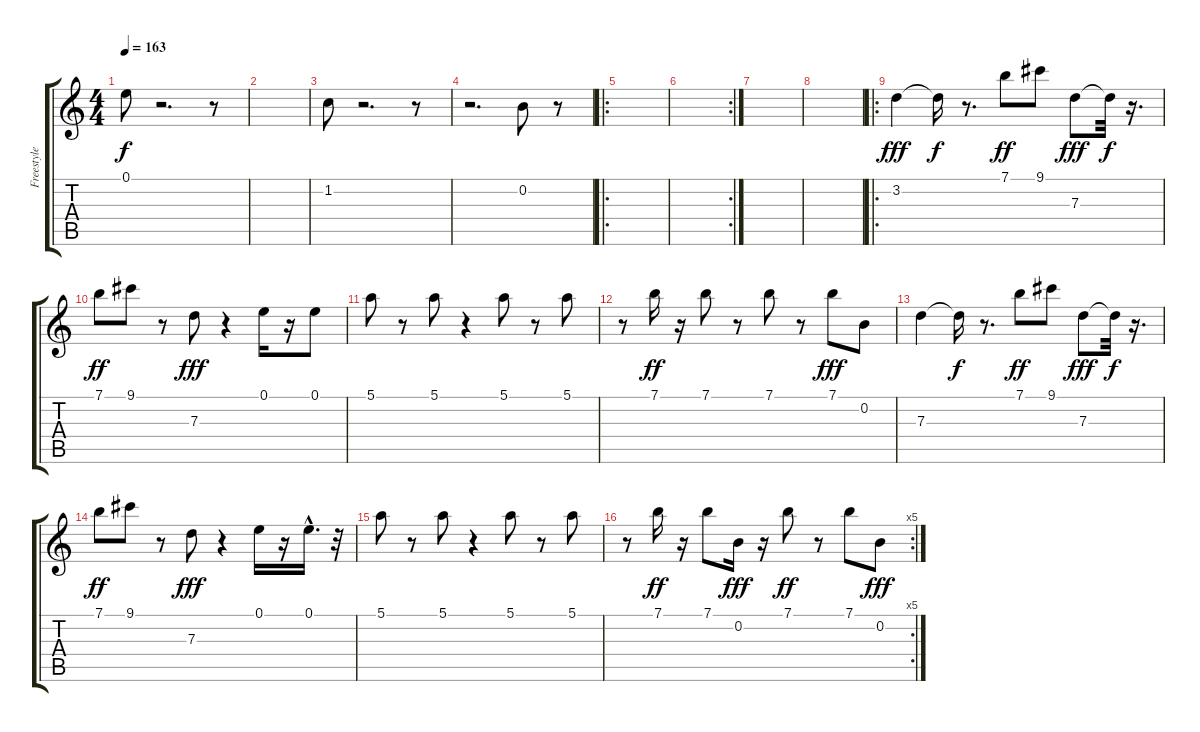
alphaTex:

\track ("Freestyle Guitar" "Freestyle ") {instrument electricguitarclean}
\staff {score tabs}
\tuning (E4 B3 G3 D3 A2 E2) {hide}
\ts (4 4)
\tempo 163
\clef g2
\ks c
0.1.8{dy f instrument electricguitarclean} r.2{d} r.8 |
|
1.2.8 r.2{d} r.8 |
r.2{d} 0.2.8 r.8 |
\ro
|
\rc 2
|
|
|
\ro
3.2.4{dy fff} 3.2{t}.16{dy f} r.8{d} 7.1.8{dy ff} 9.1.8 7.3.8{dy fff} 7.3{t}.32{dy f} r.16{d} |
7.1.8{dy ff} 9.1.8 r.8 7.3.8{dy fff} r.4 0.1.16 r.16 0.1.8 |
5.1.8 r.8 5.1.8 r.4 5.1.8 r.8 5.1.8 |
r.8 7.1.16{dy ff} r.16 7.1.8 r.8 7.1.8 r.8 7.1.8{dy fff} 0.2.8 |
7.3.4 7.3{t}.16{dy f} r.8{d} 7.1.8{dy ff} 9.1.8 7.3.8{dy fff} 7.3{t}.32{dy f} r.16{d} |
7.1.8{dy ff} 9.1.8 r.8 7.3.8{dy fff} r.4 0.1.16 r.16 0.1{hac}.16{d} r.32 |
5.1.8 r.8 5.1.8 r.4 5.1.8 r.8 5.1.8 |
\rc 5
r.8 7.1.16{dy ff} r.16 7.1.8 0.2.16{dy fff} r.16 7.1.8{dy ff} r.8 7.1.8 0.2.8{dy fff}
